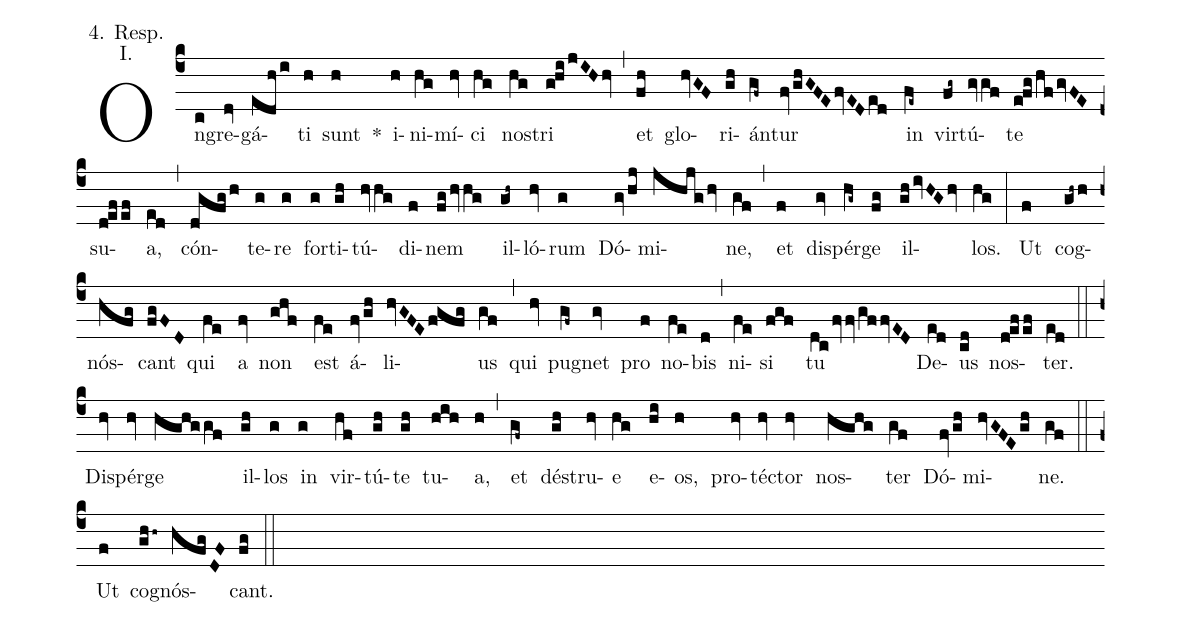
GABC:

annotation: 4. Resp.;
annotation: I.;
%%
(c4)
On(c)gre(dv)gá(edhi)ti(h) sunt(h) *() i(h)ni(hg)mí(hv)ci(hg) nos(hg)tri(ghijIHhv) (,)
et(fh) glo(hvGF)ri(gh)án(gf~)tur(fvghGFEfvEDed) in(fe~) vir(fg~)tú(gvgf)te(efghfgvFE) su(defef)a,(ed) (,)
cón(dgfgh)te(g)re(g) for(g)ti(gh)tú(hvhg)di(f)nem(fghvhg) il(gh~)ló(hv)rum(g) Dó(gvhj)mi(jhjghv)ne,(gf) (,)
et(f) dis(gv)pér(hg~)ge(fg) il(ghivHGhv)los.(hg) (:)
Ut(f) cog(gh~h)nós(hfg)cant(fgFD) qui(fe) a(fv) non(ghf) est(fe) á(fvgh)li(hvGFEfgfg)us(gf) (,)
qui(hv) pug(gf~)net(gv) pro(f) no(fe)bis(d) (,)
ni(fe)si(fgf) tu(dcfvfvgffvED) De(ed)us(cd) nos(defef)ter.(ed) (::)

Dis(hv)pér(hv)ge(hghggf) il(gh)los(g) in(g) vir(hf)tú(gh)te(gh) tu(hih)a,(h) (,)
et(gf~) dés(gh)tru(hv)e(hg) e(hi)os,(h) pro(hv)téc(hv)tor(hv) nos(hghg)ter(gf) Dó(fvgh)mi(hvGFEgh)ne.(gf) (::)

Ut(f) cog(ghh~)nós(hfgDF)cant.(fg) (::)
